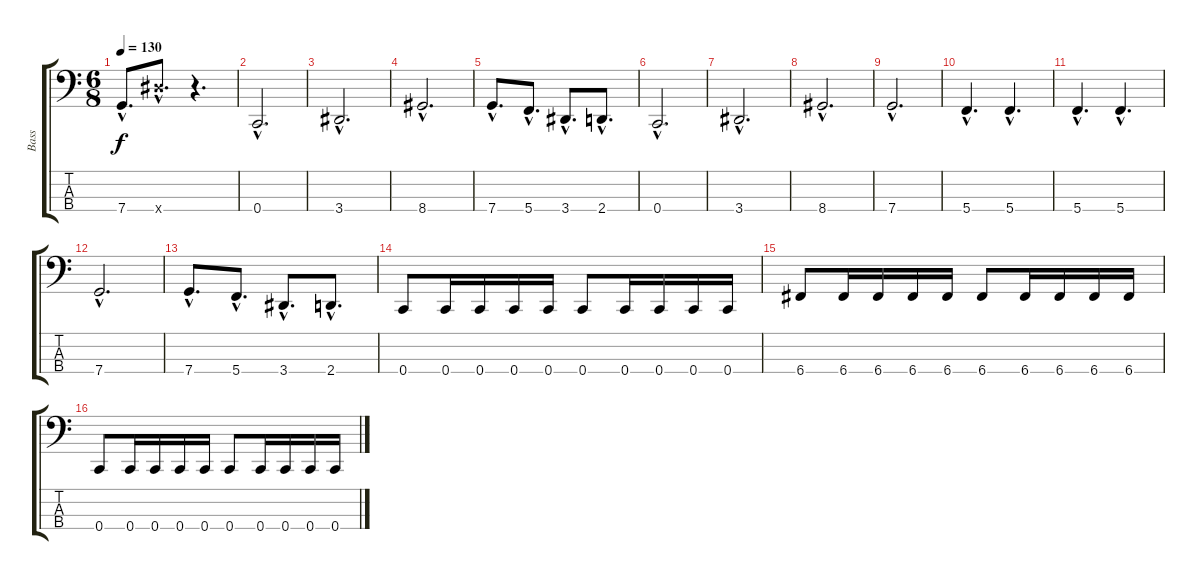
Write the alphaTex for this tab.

\track ("Bass" "Bass") {instrument electricbasspick}
\staff {score tabs}
\tuning (F2 C2 G1 C1) {hide}
\ts (6 8)
\tempo 130
\clef f4
\ks c
7.4{hac}.8{d dy f} 15.4{hac x}.8{d} r.4{d} |
0.4{hac}.2{d} |
3.4{hac}.2{d} |
8.4{hac}.2{d} |
7.4{hac}.8{d} 5.4{hac}.8{d} 3.4{hac}.8{d} 2.4{hac}.8{d} |
0.4{hac}.2{d} |
3.4{hac}.2{d} |
8.4{hac}.2{d} |
7.4{hac}.2{d} |
5.4{hac}.4{d} 5.4{hac}.4{d} |
5.4{hac}.4{d} 5.4{hac}.4{d} |
7.4{hac}.2{d} |
7.4{hac}.8{d} 5.4{hac}.8{d} 3.4{hac}.8{d} 2.4{hac}.8{d} |
\section ("" "")
0.4.8 0.4.16 0.4.16 0.4.16 0.4.16 0.4.8 0.4.16 0.4.16 0.4.16 0.4.16 |
6.4.8 6.4.16 6.4.16 6.4.16 6.4.16 6.4.8 6.4.16 6.4.16 6.4.16 6.4.16 |
0.4.8 0.4.16 0.4.16 0.4.16 0.4.16 0.4.8 0.4.16 0.4.16 0.4.16 0.4.16
